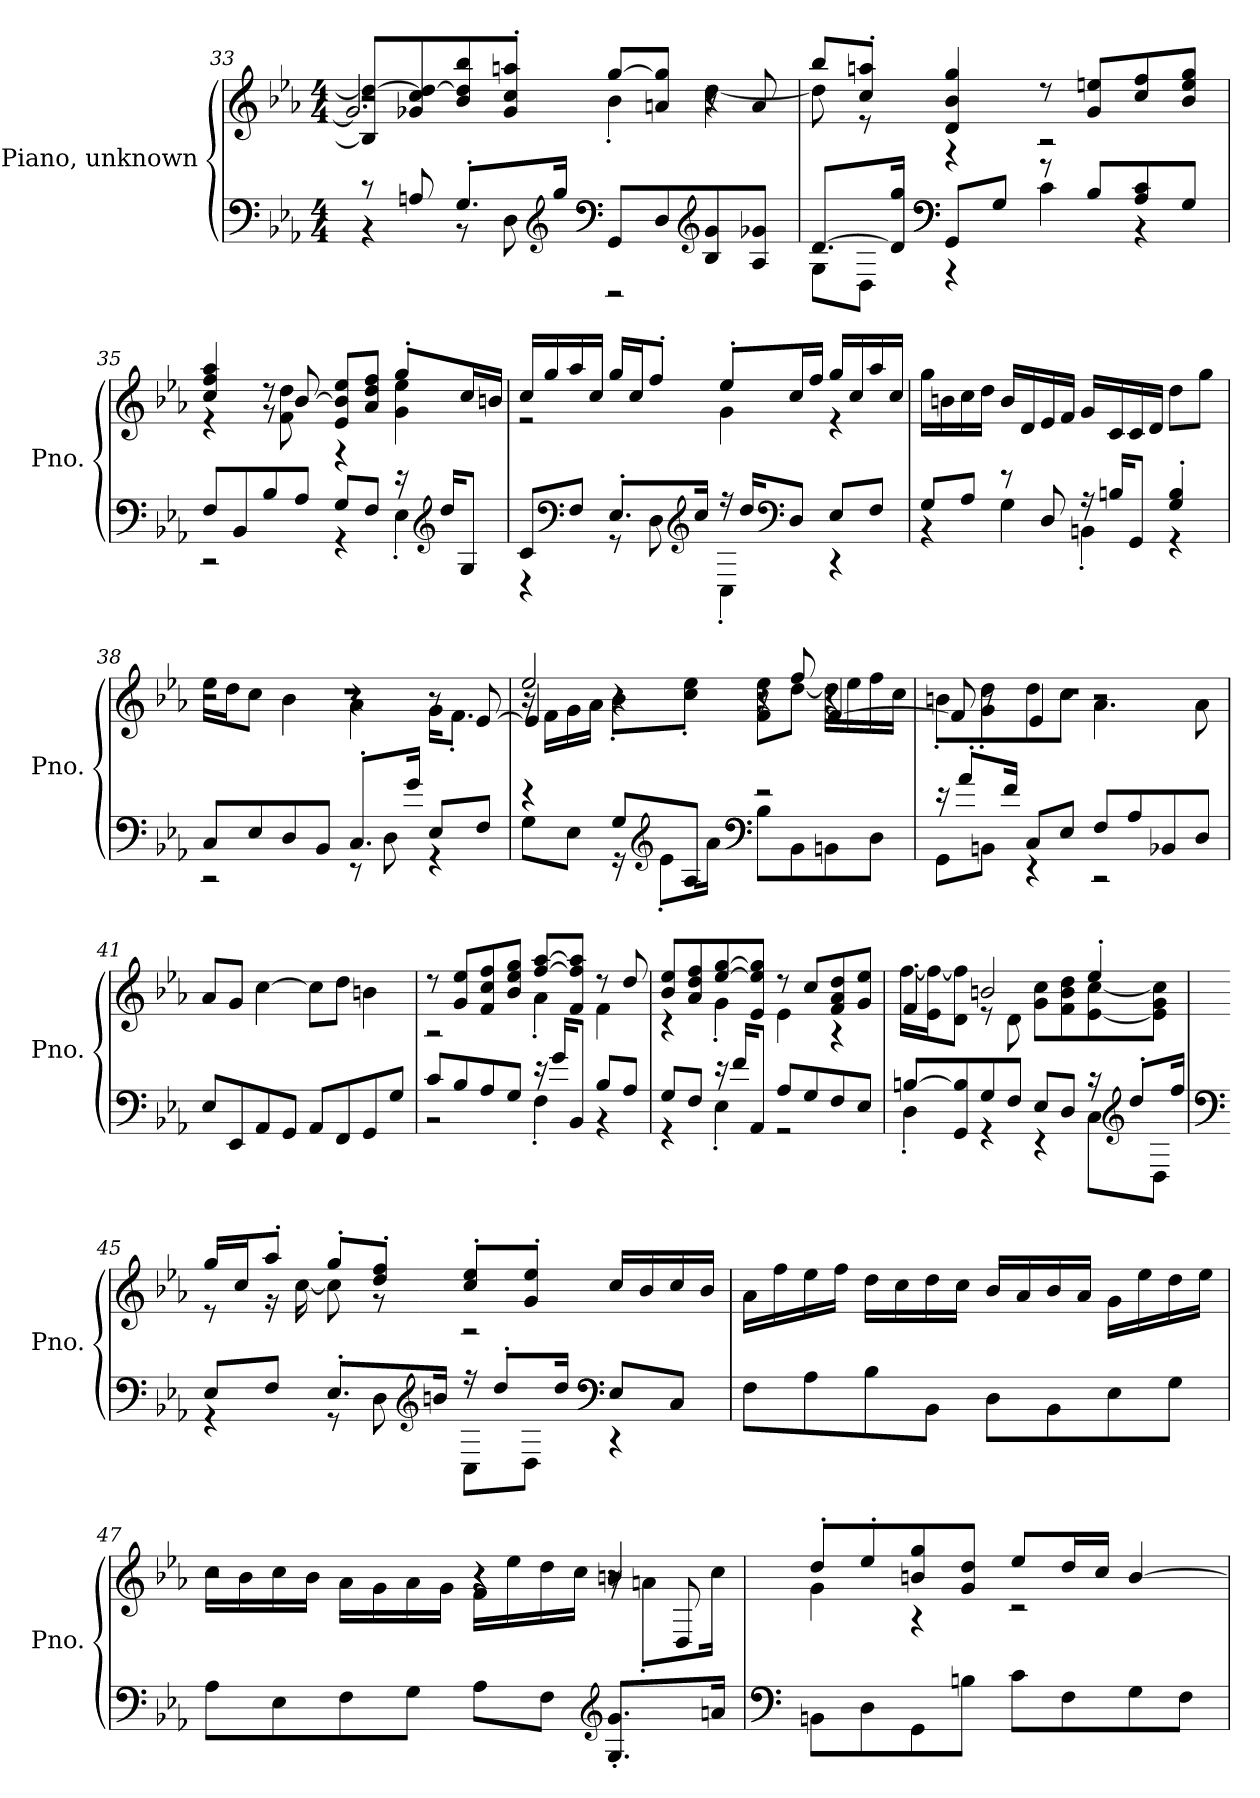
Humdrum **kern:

**kern	**kern
*part1	*part1
*staff2	*staff1
*I"Piano, unknown	*
*I'Pno.	*
!!LO:LB:g=z
*clefF4	*clefG2
*k[b-e-a-]	*k[b-e-a-]
*M4/4	*M4/4
=33	=33
*^	*^
*	*	*	*^
8r	4r	8B-/] 8dd/_L	2r	2.g/]
8An/	.	8g-X/ 8cc/ 8dd/_	.	.
8.G'/L	8r	8b-/ 8dd/] 8bb-/	.	.
.	8D\	8g-/' 8cc/' 8aan/'J	.	.
*clefG2	*	*	*	*
16gg/Jk	.	.	.	.
*clefF4	*	*	*	*
8GG/L	2r	[8gg/L	4b-'\	.
8D/	.	8an/ 8gg/]J	.	.
*clefG2	*	*	*	*
8B-/ 8g/	.	8r	[4dd\	4r
8A/ 8g-X/J	.	8a/	.	.
*	*	*	*v	*v
=34	=34	=34	=34
[8.d/L	8G\L	8bb-/L	8dd\]
.	8D\J	8cc/' 8aan/'J	8r
16d/] 16gg/Jk	.	.	.
*clefF4	*	*	*
8GG/L	4r	4d/ 4b-/ 4gg/	4r
8G/J	.	.	.
8r	4c\	8r	2r
8B-/L	.	8g/ 8een/L	.
8A-/ 8c/	4r	8cc/ 8ff/	.
8G/J	.	8b-/ 8ee/ 8gg/J	.
!!LO:LB:g=z	!!
=35	=35	=35	=35
8F/L	2r	4cc/ 4ff/ 4aa-/	4r
8BB-/	.	.	.
8B-/	.	8r	8r
8A-/J	.	[8b-/	8f\ 8dd\
8G/L	4r	8e-/ 8b-/] 8ee-/L	4r
8F/J	.	8a-/ 8dd/ 8ff/J	.
16r	4E-'\	8gg'/L	4g\ 4ee-\
*clefG2	*	*	*
16dd/KL	.	.	.
8G/J	.	16cc/L	.
.	.	16bn/JJ	.
=36	=36	=36	=36
8c/L	4r	16cc/LL	2r
.	.	16gg/	.
*clefF4	*	*	*
8F/J	.	16aa-/	.
.	.	16cc/JJ	.
8.E-'/L	8r	16gg/LL	.
.	.	16cc/J	.
.	8D\	8ff'/J	.
*clefG2	*	*	*
16cc/Jk	.	.	.
16r	4C'\	8ee-'/L	4g\
16dd/KL	.	.	.
*clefF4	*	*	*
8D/J	.	16cc/L	.
.	.	16ff/JJ	.
8E-/L	4r	16gg/LL	4r
.	.	16cc/	.
8F/J	.	16aa-/	.
.	.	16cc/JJ	.
*	*	*v	*v
!!LO:LB:g=z
=37	=37	=37
8G/L	4r	16gg\LL
.	.	16bn\
8A-/J	.	16cc\
.	.	16dd\JJ
8r	4G\	16b/LL
.	.	16d/
8D/	.	16e-/
.	.	16f/JJ
16r	4BBn'\	16g/LL
16Bn/KL	.	16c/
8GG/J	.	16c/
.	.	16d/JJ
4G/' 4B/'	4r	8dd\L
.	.	8gg\J
=38	=38	=38
*	*	*^
*	*	*	*^
8C/L	2r	1r	16ee-\LL	2r
.	.	.	16dd\J	.
8E-/	.	.	8cc\J	.
8D/	.	.	4b-\	.
8BB-/J	.	.	.	.
8.C'/L	8r	.	4a-\	4r
.	8D\	.	.	.
16g/Jk	.	.	.	.
8E-/L	4r	.	16g\KL	8r
.	.	.	8.f'\J	.
8F/J	.	.	.	[8e-/
!!LO:LB:g=z	!!	!!
=39	=39	=39	=39	=39
4r	8G\L	2ee-/	16r	4e-/]
.	.	.	16f\LL	.
.	8E-\J	.	16g\	.
.	.	.	16a-\JJ	.
8G/L	16r	.	8b-'\L	4r
*clefG2	*	*	*	*
.	8e-'\L	.	.	.
8A-/J	.	.	8cc\' 8ee-\'J	.
.	16a-\Jk	.	.	.
*clefF4	*	*	*	*
2r	8B-\L	8r	8f\ 8ee-\L	4r
.	8BB-\	8ff/	[8dd\J	.
.	8BBn\	4r	16dd\LL]	[4f/
.	.	.	16ee-\	.
.	8D\J	.	16ff\	.
.	.	.	16cc\JJ	.
=40	=40	=40	=40	=40
16r	8GG\L	1r	8bn'\L	8f/]
8a-'/L	.	.	.	.
.	8BBn\J	.	8g\' 8dd\'	8r
16f/Jk	.	.	.	.
8C/L	4r	.	8dd\	4e-/
8E-/J	.	.	8cc\J	.
8F/L	2r	.	4.a-\	2r
8A-/	.	.	.	.
8BB-X/	.	.	.	.
8D/J	.	.	8a-\	.
*v	*v	*	*	*
*	*v	*v	*v
=41	=41
8E-/L	8a-/L
8EE-/	8g/J
8AA-/	[4cc\
8GG/J	.
8AA-/L	8cc\L]
8FF/	8dd\J
8GG/	4bn\
8G/J	.
!!LO:LB:g=z
=42	=42
*^	*^
8c/L	2r	8r	2r
8B-/	.	8g/ 8ee-/L	.
8A-/	.	8f/ 8cc/ 8ff/	.
8G/J	.	8b-/ 8ee-/ 8gg/J	.
16r	4F'\	[8ff/ [8aa-/L	4a-'\
16g/KL	.	.	.
8BB-/J	.	8f/ 8ff/] 8aa-/]J	.
8B-/L	4r	8r	4f\
8A-/J	.	8dd/	.
=43	=43	=43	=43
8G/L	4r	8b-/ 8ee-/L	4r
8F/J	.	8a-/ 8dd/ 8ff/	.
16r	4E-'\	[8ee-/ [8gg/	4g'\
16f/KL	.	.	.
8AA-/J	.	8e-/ 8ee-/] 8gg/]J	.
8A-/L	2r	8r	4e-\
8G/	.	8cc/L	.
8F/	.	8f/ 8a-/ 8dd/	4r
8E-/J	.	8g/ 8ee-/J	.
=44	=44	=44	=44
[8Bn/L	4D'\	4f'/	[16ff\LL
.	.	.	16e-\ 16ff\_J
8GG/ 8B/]	.	.	8d\ 8ff\]J
8G/	4r	2bn/	8r
8F/J	.	.	8d\
8E-/L	4r	.	8g\ 8cc\L
8D/J	.	.	8f\ 8b\ 8dd\
16r	8C\L	4ee-'/	[8e-\ [8cc\
*clefG2	*	*	*
8dd'/L	.	.	.
.	8D\J	.	8e-\] 8g\ 8cc\]J
16ff/Jk	.	.	.
!!LO:PB:g=z	!!
=45	=45	=45	=45
*clefF4	*	*	*
8E-/L	4r	16gg/LL	8r
.	.	16cc/J	.
8F/J	.	8aa-'/J	16r
.	.	.	[16cc\
8.E-'/L	8r	8gg'/L	8cc\]
.	8D\	8dd/' 8ff/'J	8r
*clefG2	*	*	*
16bn/Jk	.	.	.
16r	8C\L	8cc/' 8ee-/'L	2r
8dd'/L	.	.	.
.	8D\J	8g/' 8ee-/'J	.
16dd/Jk	.	.	.
*clefF4	*	*	*
8E-/L	4r	16cc/LL	.
.	.	16b-/	.
8C/J	.	16cc/	.
.	.	16b-/JJ	.
*v	*v	*	*
*	*v	*v
=46	=46
8F\L	16a-\LL
.	16ff\
8A-\	16ee-\
.	16ff\JJ
8B-\	16dd\LL
.	16cc\
8BB-\J	16dd\
.	16cc\JJ
8D\L	16b-/LL
.	16a-/
8BB-\	16b-/
.	16a-/JJ
8E-\	16g\LL
.	16ee-\
8G\J	16dd\
.	16ee-\JJ
!!LO:LB:g=z
=47	=47
*	*^
*	*	*^
8A-\L	2r	16cc\LL	2r
.	.	16b-\	.
8E-\	.	16cc\	.
.	.	16b-\JJ	.
8F\	.	16a-\LL	.
.	.	16g\	.
8G\J	.	16a-\	.
.	.	16g\JJ	.
8A-\L	4r	16f\LL	4r
.	.	16ee-\	.
8F\J	.	16dd\	.
.	.	16cc\JJ	.
*clefG2	*	*	*
8.G/' 8.g/'L	4bn/	16r	8r
.	.	8an'\L	.
.	.	.	8D/
16an/Jk	.	16cc\Jk	.
*	*v	*v	*v
=48	=48
*clefF4	*
*	*^
8BBn\L	8dd'/L	4g\
8D\	8ee-'/	.
8GG\	8bn/ 8gg/	4r
8Bn\J	8g/ 8dd/J	.
8c\L	8ee-/L	2r
8F\	16dd/L	.
.	16cc/JJ	.
8G\	[4b/	.
8F\J	.	.
*	*v	*v
=	=
*-	*-
